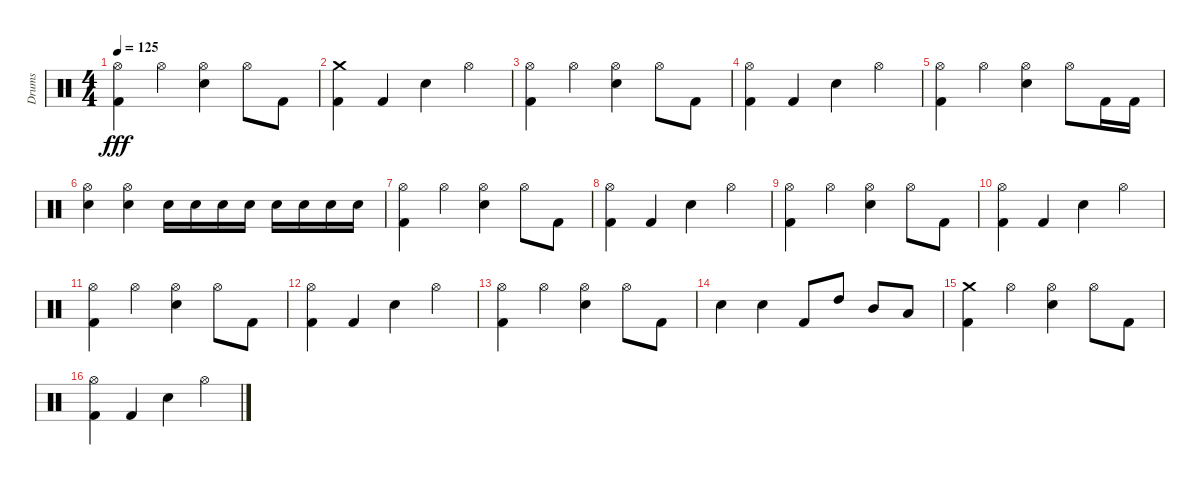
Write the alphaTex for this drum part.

\track ("Drums" "Drums") {instrument percussion}
\staff {score}
\articulation defaults
\ts (4 4)
\tempo 125
\clef neutral
\ks c
("Hi-Hat (open)" "Kick (hit) 2").4{dy fff} "Hi-Hat (open)".4 ("Electric Snare (hit)" "Hi-Hat (open)").4 "Hi-Hat (open)".8 "Kick (hit) 2".8 |
("Crash medium (hit)" "Kick (hit) 2").4 "Kick (hit) 2".4 "Electric Snare (hit)".4 "Hi-Hat (open)".4 |
("Hi-Hat (open)" "Kick (hit) 2").4 "Hi-Hat (open)".4 ("Electric Snare (hit)" "Hi-Hat (open)").4 "Hi-Hat (open)".8 "Kick (hit) 2".8 |
("Hi-Hat (open)" "Kick (hit) 2").4 "Kick (hit) 2".4 "Electric Snare (hit)".4 "Hi-Hat (open)".4 |
("Hi-Hat (open)" "Kick (hit) 2").4 "Hi-Hat (open)".4 ("Electric Snare (hit)" "Hi-Hat (open)").4 "Hi-Hat (open)".8 "Kick (hit) 2".16 "Kick (hit) 2".16 |
("Hi-Hat (open)" "Electric Snare (hit)").4 ("Hi-Hat (open)" "Electric Snare (hit)").4 "Electric Snare (hit)".16 "Electric Snare (hit)".16 "Electric Snare (hit)".16 "Electric Snare (hit)".16 "Electric Snare (hit)".16 "Electric Snare (hit)".16 "Electric Snare (hit)".16 "Electric Snare (hit)".16 |
("Hi-Hat (open)" "Kick (hit) 2").4 "Hi-Hat (open)".4 ("Electric Snare (hit)" "Hi-Hat (open)").4 "Hi-Hat (open)".8 "Kick (hit) 2".8 |
("Hi-Hat (open)" "Kick (hit) 2").4 "Kick (hit) 2".4 "Electric Snare (hit)".4 "Hi-Hat (open)".4 |
("Hi-Hat (open)" "Kick (hit) 2").4 "Hi-Hat (open)".4 ("Electric Snare (hit)" "Hi-Hat (open)").4 "Hi-Hat (open)".8 "Kick (hit) 2".8 |
("Hi-Hat (open)" "Kick (hit) 2").4 "Kick (hit) 2".4 "Electric Snare (hit)".4 "Hi-Hat (open)".4 |
("Hi-Hat (open)" "Kick (hit) 2").4 "Hi-Hat (open)".4 ("Electric Snare (hit)" "Hi-Hat (open)").4 "Hi-Hat (open)".8 "Kick (hit) 2".8 |
("Hi-Hat (open)" "Kick (hit) 2").4 "Kick (hit) 2".4 "Electric Snare (hit)".4 "Hi-Hat (open)".4 |
("Hi-Hat (open)" "Kick (hit) 2").4 "Hi-Hat (open)".4 ("Electric Snare (hit)" "Hi-Hat (open)").4 "Hi-Hat (open)".8 "Kick (hit) 2".8 |
"Electric Snare (hit)".4 "Electric Snare (hit)".4 "Kick (hit) 2".8 "High Tom (hit)".8 "Mid Tom (hit)".8 "Low Tom (hit)".8 |
("Crash medium (hit)" "Kick (hit) 2").4 "Hi-Hat (open)".4 ("Electric Snare (hit)" "Hi-Hat (open)").4 "Hi-Hat (open)".8 "Kick (hit) 2".8 |
("Hi-Hat (open)" "Kick (hit) 2").4 "Kick (hit) 2".4 "Electric Snare (hit)".4 "Hi-Hat (open)".4
